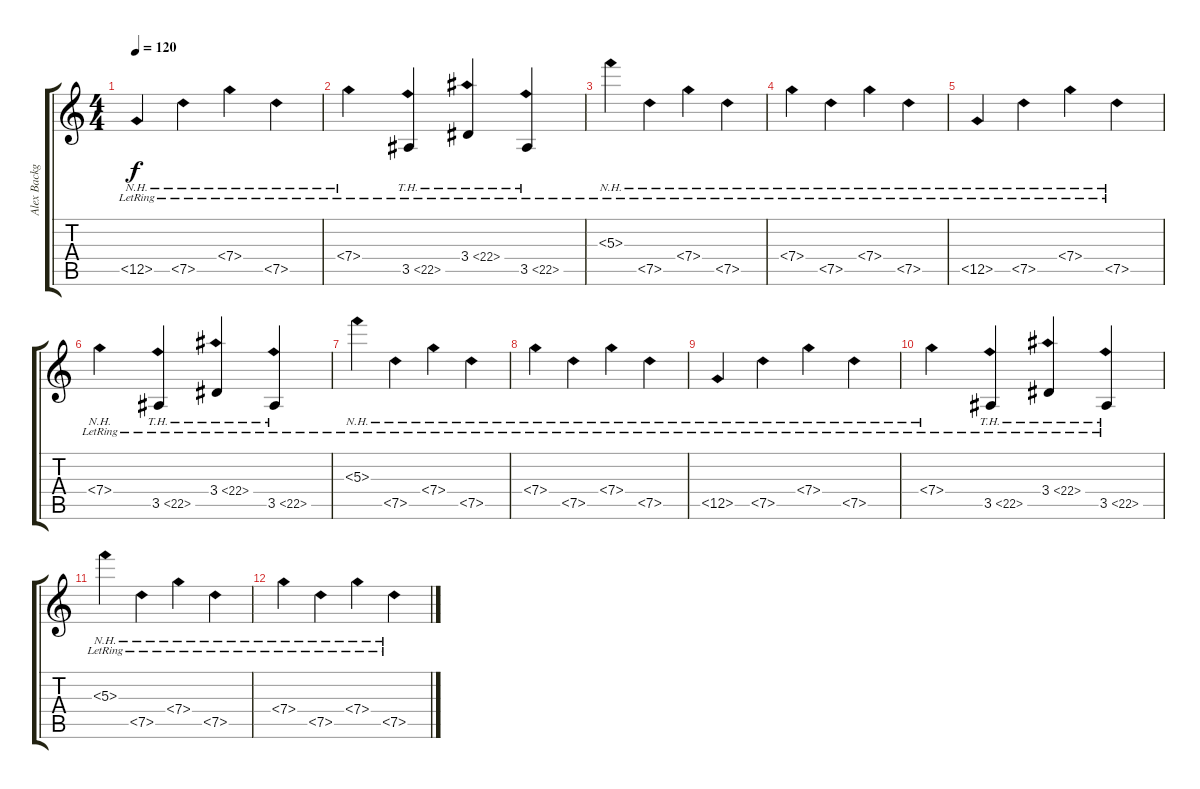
\track ("Alex Background Harmonics" "Alex Backg") {instrument electricguitarmuted}
\staff {score tabs}
\tuning (D4 A3 F3 C3 G2 D2) {hide}
\ts (4 4)
\tempo 120
\clef g2
\ks c
12.5{nh lr}.4{dy f} 7.5{nh lr}.4 7.4{nh lr}.4 7.5{nh lr}.4 |
7.4{nh lr}.4 3.5{th 19 lr}.4 3.4{th 19 lr}.4 3.5{th 19 lr}.4 |
5.3{nh lr}.4 7.5{nh lr}.4 7.4{nh lr}.4 7.5{nh lr}.4 |
7.4{nh lr}.4 7.5{nh lr}.4 7.4{nh lr}.4 7.5{nh lr}.4 |
12.5{nh lr}.4 7.5{nh lr}.4 7.4{nh lr}.4 7.5{nh lr}.4 |
7.4{nh lr}.4 3.5{th 19 lr}.4 3.4{th 19 lr}.4 3.5{th 19 lr}.4 |
5.3{nh lr}.4 7.5{nh lr}.4 7.4{nh lr}.4 7.5{nh lr}.4 |
7.4{nh lr}.4 7.5{nh lr}.4 7.4{nh lr}.4 7.5{nh lr}.4 |
12.5{nh lr}.4 7.5{nh lr}.4 7.4{nh lr}.4 7.5{nh lr}.4 |
7.4{nh lr}.4 3.5{th 19 lr}.4 3.4{th 19 lr}.4 3.5{th 19 lr}.4 |
5.3{nh lr}.4 7.5{nh lr}.4 7.4{nh lr}.4 7.5{nh lr}.4 |
7.4{nh lr}.4 7.5{nh lr}.4 7.4{nh lr}.4 7.5{nh lr}.4
